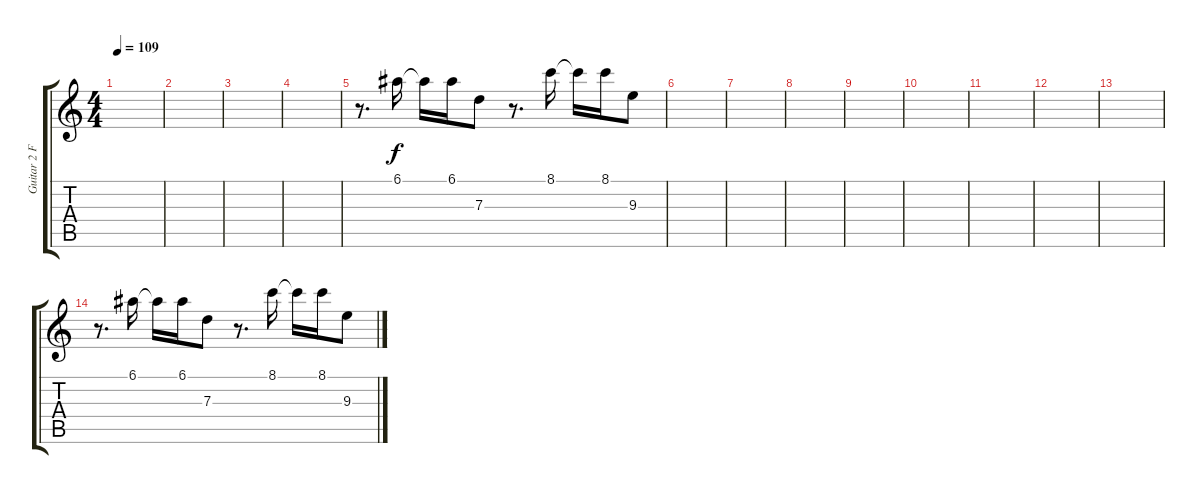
\track ("Guitar 2 Fills" "Guitar 2 F") {instrument distortionguitar}
\staff {score tabs}
\tuning (E4 B3 G3 D3 A2 E2) {hide}
\ts (4 4)
\tempo 109
\clef g2
\ks c
|
|
|
|
r.8{d} 6.1.16 6.1{t}.16 6.1.16 7.3.8 r.8{d} 8.1.16 8.1{t}.16 8.1.16 9.3.8 |
|
|
|
|
|
|
|
|
r.8{d} 6.1.16 6.1{t}.16 6.1.16 7.3.8 r.8{d} 8.1.16 8.1{t}.16 8.1.16 9.3.8
